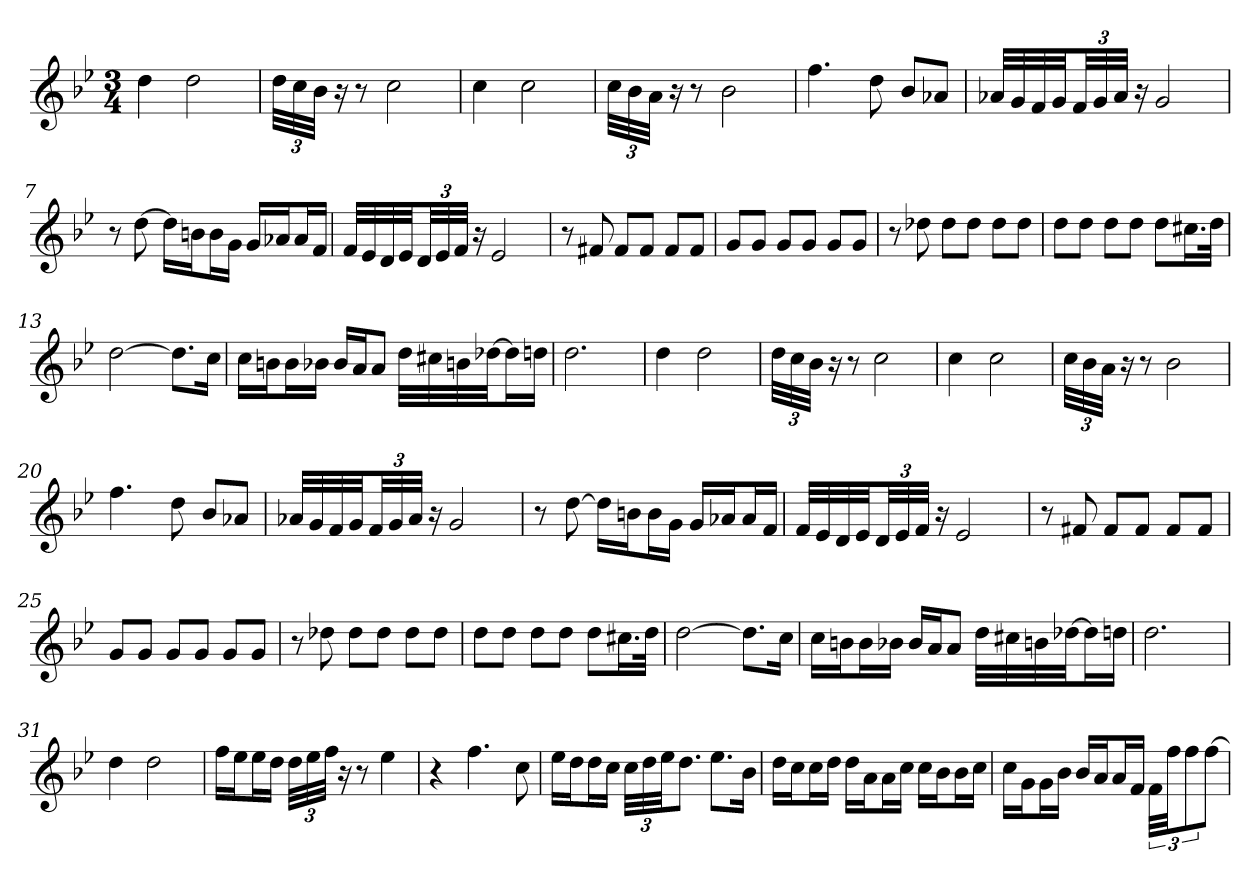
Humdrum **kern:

**kern
*part1
*staff1
*clefG2
*k[b-e-]
*B-:
*M3/4
=1
4dd
2dd
=2
48dd\LLL
48cc\
48b-\JJJ
16r
8r
2cc
=3
4cc
2cc
=4
48cc\LLL
48b-\
48a\JJJ
16r
8r
2b-
=5
4.ff
8dd
8b-/L
8a-X/J
=6
32a-X/LLL
32g/
32f/
32g/JJ
48f/LL
48g/
48a-/JJJ
16r
2g
=7
8r
[8dd
16dd\LL]
16bn\J
16b\L
16g\JJ
16g/LL
16a-X/J
16a-/L
16f/JJ
=8
32f/LLL
32e-/
32d/
32e-/JJ
48d/LL
48e-/
48f/JJJ
16r
2e-
=9
8r
8f#X
8f#/L
8f#/J
8f#/L
8f#/J
=10
8g/L
8g/J
8g/L
8g/J
8g/L
8g/J
=11
8r
8dd-X
8dd-\L
8dd-\J
8dd-\L
8dd-\J
=12
8dd\L
8dd\J
8dd\L
8dd\J
8dd\L
16.cc#X\L
32dd\JJk
=13
[2dd
8.dd\L]
16cc\Jk
=14
16cc\LL
16bn\J
16b\L
16b-X\JJ
16b-/LL
16a/J
8a/J
32dd\LLL
32cc#X\
32bn\
[32dd-X\JJ
16dd-\L]
16ddn\JJ
=15
2.dd
=16
4dd
2dd
=17
48dd\LLL
48cc\
48b-\JJJ
16r
8r
2cc
=18
4cc
2cc
=19
48cc\LLL
48b-\
48a\JJJ
16r
8r
2b-
=20
4.ff
8dd
8b-/L
8a-X/J
=21
32a-X/LLL
32g/
32f/
32g/JJ
48f/LL
48g/
48a-/JJJ
16r
2g
=22
8r
[8dd
16dd\LL]
16bn\J
16b\L
16g\JJ
16g/LL
16a-X/J
16a-/L
16f/JJ
=23
32f/LLL
32e-/
32d/
32e-/JJ
48d/LL
48e-/
48f/JJJ
16r
2e-
=24
8r
8f#X
8f#/L
8f#/J
8f#/L
8f#/J
=25
8g/L
8g/J
8g/L
8g/J
8g/L
8g/J
=26
8r
8dd-X
8dd-\L
8dd-\J
8dd-\L
8dd-\J
=27
8dd\L
8dd\J
8dd\L
8dd\J
8dd\L
16.cc#X\L
32dd\JJk
=28
[2dd
8.dd\L]
16cc\Jk
=29
16cc\LL
16bn\J
16b\L
16b-X\JJ
16b-/LL
16a/J
8a/J
32dd\LLL
32cc#X\
32bn\
[32dd-X\JJ
16dd-\L]
16ddn\JJ
=30
2.dd
=31
4dd
2dd
=32
16ff\LL
16ee-\J
16ee-\L
16dd\JJ
48dd\LLL
48ee-\
48ff\JJJ
16r
8r
4ee-
=33
4r
4.ff
8cc
=34
16ee-\LL
16dd\J
16dd\L
16cc\JJ
48cc\LLL
48dd\
48ee-\JJ
8.dd\J
8.ee-\L
16b-\Jk
=35
16dd\LL
16cc\J
16cc\L
16dd\JJ
16dd\LL
16a\J
16a\L
16cc\JJ
16cc\LL
16b-\J
16b-\L
16cc\JJ
=36
16cc\LL
16g\J
16g\L
16b-\JJ
16b-/LL
16a/J
16a/L
16f/JJ
48f\LLL
48ff\JJ
12ff\
[8ff\J
=
*-
